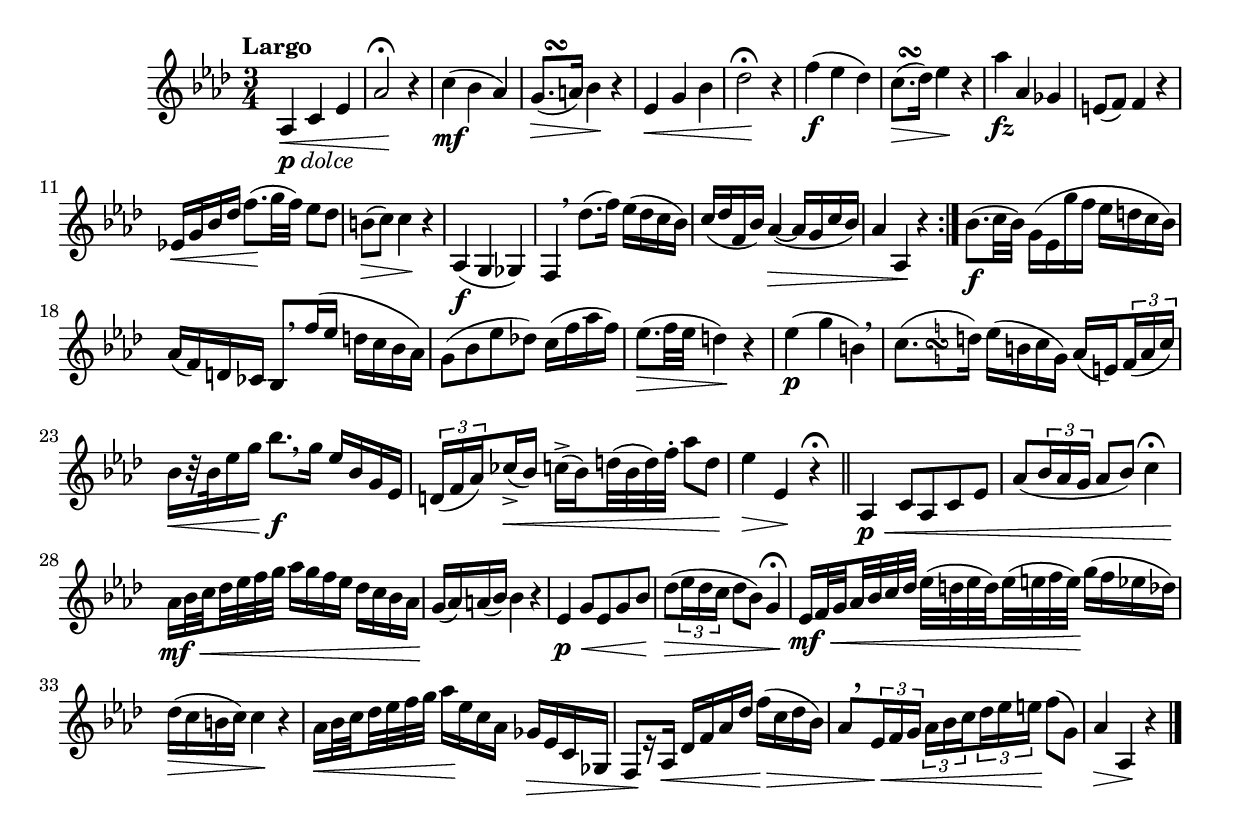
\version "2.24.0"

\version "2.24.0"

#(define subdivide-beams (define-music-function (baseMoment beatStructure music) (rational? list? ly:music?)
#{
  \set subdivideBeams = ##t
  \set baseMoment = #(ly:make-moment baseMoment)
  \set beatStructure = #beatStructure
  #music
  \unset beatStructure
  \unset baseMoment
  \unset subdivideBeams
#}))

\include "../turn-markup.ily"

\relative {
  \language "english"

  \transposition f

  \tempo "Largo"

  \key a-flat \major
  \time 3/4

  \repeat volta 2 {
    a-flat4_\markup { \dynamic "p" \italic "dolce" } \tweak to-barline ##f \< c e-flat |
    a-flat2\fermata \! r4 |
    c4( \mf b-flat a-flat) |
    <<
     { g8.( \> a16) }
     { s8 s^\turn-markup }
    >> b-flat4 \! r |
    e-flat,4 \tweak to-barline ##f \< g b-flat |
    d-flat2\fermata \! r4 |
    f4( \f e-flat d-flat) |
    <<
     { c8.( \> d-flat16) }
     { s8 s^\turn-markup }
    >> e-flat4 \! r |
    a-flat4\fz a-flat, g-flat |
    e8( f) f4 r |
    e-flat!16 \< g b-flat d-flat f8.( \! g32 f) e-flat8 d-flat |
    b8( \> c) c4 \! r |
    a-flat,4( \f g g-flat) |
    f4 \breathe d-flat''8.( f16) e-flat( d-flat c b-flat) |
    c16( d-flat f, b-flat) a-flat4~( \> a-flat16 g c b-flat) |
    a-flat4 a-flat, \! r |
  }

  b-flat'8.( \f c32 b-flat) g16( e-flat g' f e-flat d c b-flat) |
  a-flat16( f) d c-flat b-flat8[ \breathe f''16( e-flat] d c b-flat a-flat) |
  g8( b-flat e-flat d-flat!) c16( f a-flat f) |
  e-flat8.( \> f32 e-flat d4) \! r |
  e-flat4( \p g b,) \breathe |
  <<
   {
     \shape #'((0 . 0.5) (0 . 1) (0 . 1) (0 . 0.5)) Slur
     c8.( d16)
   }
   {
     s8
     \textLengthOn
     \once \override TextScript.extra-spacing-width = #'(-0.5 . 0.5)
     \once \override TextScript.outside-staff-priority = ##f
     \once \override TextScript.Y-offset = #2
     s^#(turn-with-accidentals (markup #:natural) (markup #:natural))
     \textLengthOff
   }
  >> e-flat16( b c g) \subdivide-beams #1/8 2,2,2 { a-flat( e) \tuplet 3/2 { f16( a-flat c) } } |
  b-flat16[ \< r32 b-flat e-flat16 g] b-flat8.[ \f \breathe g16] e-flat b-flat g e-flat |
  \subdivide-beams #1/8 2,2,2 { \tuplet 3/2 { d16( f a-flat) } c-flat16->( \< b-flat) c->( b-flat) d32( b-flat d) f-. a-flat8 d, } |
  e-flat4 \> e-flat, \! r\fermata | \bar "||"

  a-flat,4 \p \< c8 a-flat c e-flat |
  a-flat8( \tuplet 3/2 { b-flat16 a-flat g } a-flat8 b-flat) c4\fermata |
  \subdivide-beams #1/8 2,2,2 { a-flat16 \mf \< b-flat32 c d-flat e-flat f g } a-flat16 g f e-flat d-flat c b-flat a-flat \! |
  g16( a-flat) a( b-flat) b-flat4 r |
  e-flat,4 \p \< g8 e-flat g b-flat |
  d-flat8( \> \tuplet 3/2 { e-flat16 d-flat c } d-flat8 b-flat) g4\fermata \! |
  \subdivide-beams #1/8 2,2,2 { e-flat16 \mf \< f32 g a-flat b-flat c d-flat e-flat( d e-flat d) e-flat( e f e) \! } g16( f e-flat d-flat) |
  d-flat16( \> c b c) c4 \! r |
  \subdivide-beams #1/8 2,2,2 { a-flat16 \< b-flat32 c d-flat e-flat f g } a-flat16 \! e-flat c a-flat g-flat \tweak to-barline ##f \> e-flat c g-flat |
  f8[ \! r16 a-flat16] \< d-flat f a-flat d-flat f( \> c d-flat b-flat) |
  a-flat8[ \tweak Y-offset #3.25 \breathe \tuplet 3/2 8 { e-flat16 \< f g] \subdivide-beams #1/8 2,2,2 { a-flat b-flat c d-flat e-flat e \! } } f8( g,) |
  a-flat4 \> a-flat, \! r | \bar "|."
}
